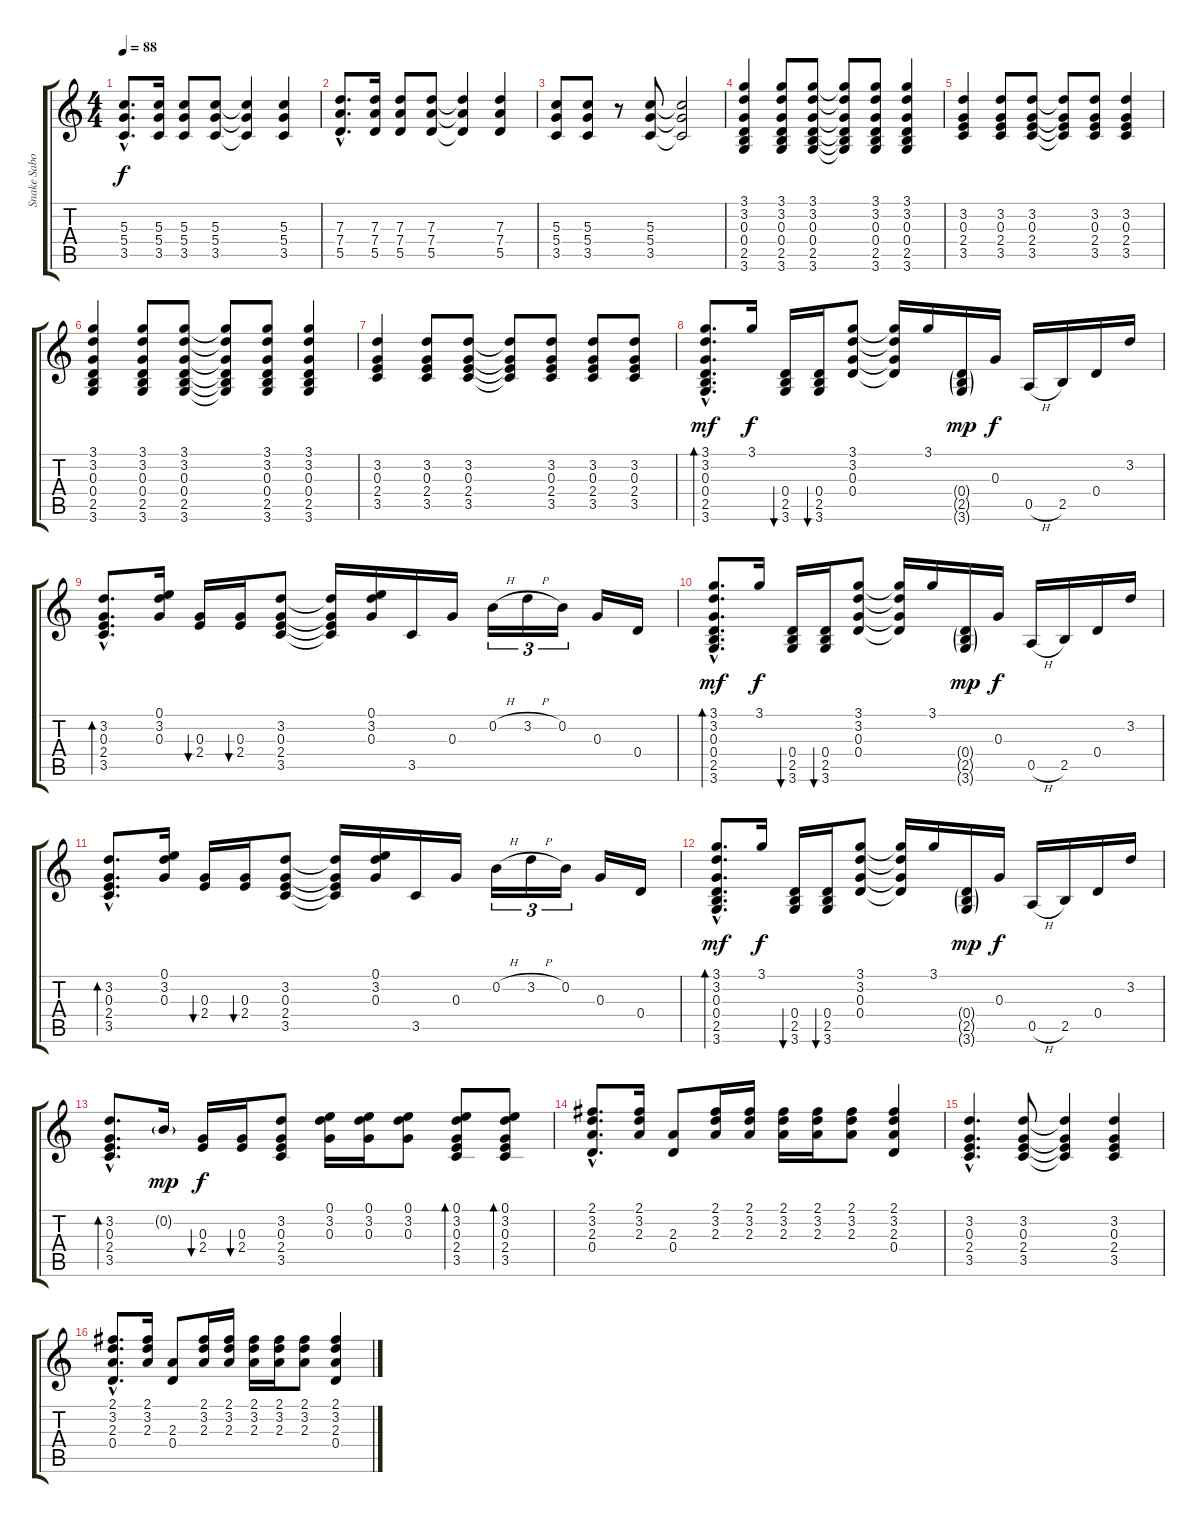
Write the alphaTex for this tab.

\track ("Snake Sabo - Guitar" "Snake Sabo") {instrument acousticguitarsteel}
\staff {score tabs}
\tuning (E4 B3 G3 D3 A2 E2) {hide}
\ts (4 4)
\tempo 88
\clef g2
\ks c
(5.3{hac} 5.4{hac} 3.5{hac}).8{d dy f} (5.3 5.4 3.5).16 (5.3 5.4 3.5).8 (5.3 5.4 3.5).8 (5.3{t} 5.4{t} 3.5{t}).4 (5.3 5.4 3.5).4 |
(7.3{hac} 7.4{hac} 5.5{hac}).8{d} (7.3 7.4 5.5).16 (7.3 7.4 5.5).8 (7.3 7.4 5.5).8 (7.3{t} 7.4{t} 5.5{t}).4 (7.3 7.4 5.5).4 |
(5.3 5.4 3.5).8 (5.3 5.4 3.5).8 r.8 (5.3 5.4 3.5).8 (5.3{t} 5.4{t} 3.5{t}).2 |
(3.1 3.2 0.3 0.4 2.5 3.6).4{instrument acousticguitarsteel} (3.1 3.2 0.3 0.4 2.5 3.6).8 (3.1 3.2 0.3 0.4 2.5 3.6).8 (3.1{t} 3.2{t} 0.3{t} 0.4{t} 2.5{t} 3.6{t}).8 (3.1 3.2 0.3 0.4 2.5 3.6).8 (3.1 3.2 0.3 0.4 2.5 3.6).4 |
(3.2 0.3 2.4 3.5).4 (3.2 0.3 2.4 3.5).8 (3.2 0.3 2.4 3.5).8 (3.2{t} 0.3{t} 2.4{t} 3.5{t}).8 (3.2 0.3 2.4 3.5).8 (3.2 0.3 2.4 3.5).4 |
(3.1 3.2 0.3 0.4 2.5 3.6).4 (3.1 3.2 0.3 0.4 2.5 3.6).8 (3.1 3.2 0.3 0.4 2.5 3.6).8 (3.1{t} 3.2{t} 0.3{t} 0.4{t} 2.5{t} 3.6{t}).8 (3.1 3.2 0.3 0.4 2.5 3.6).8 (3.1 3.2 0.3 0.4 2.5 3.6).4 |
(3.2 0.3 2.4 3.5).4 (3.2 0.3 2.4 3.5).8 (3.2 0.3 2.4 3.5).8 (3.2{t} 0.3{t} 2.4{t} 3.5{t}).8 (3.2 0.3 2.4 3.5).8 (3.2 0.3 2.4 3.5).8 (3.2 0.3 2.4 3.5).8 |
(3.1{hac} 3.2{hac} 0.3{hac} 0.4{hac} 2.5{hac} 3.6{hac}).8{d bd 60 dy mf instrument acousticguitarsteel} 3.1.16{dy f} (0.4 2.5 3.6).16{bu 60} (0.4 2.5 3.6).16{bu 60} (3.1 3.2 0.3 0.4).8 (3.1{t} 3.2{t} 0.3{t} 0.4{t}).16 3.1.16 (0.4{g} 2.5{g} 3.6{g}).16{dy mp} 0.3.16{dy f} 0.5{h}.16 2.5.16 0.4.16 3.2.16 |
(3.2{hac} 0.3{hac} 2.4{hac} 3.5{hac}).8{d bd 60} (0.1 3.2 0.3).16 (0.3 2.4).16{bu 60} (0.3 2.4).16{bu 60} (3.2 0.3 2.4 3.5).8 (3.2{t} 0.3{t} 2.4{t} 3.5{t}).16 (0.1 3.2 0.3).16 3.5.16 0.3.16 0.2{h}.16{tu (3 2)} 3.2{h}.16{tu (3 2)} 0.2.16{tu (3 2)} 0.3.16 0.4.16 |
(3.1{hac} 3.2{hac} 0.3{hac} 0.4{hac} 2.5{hac} 3.6{hac}).8{d bd 60 dy mf} 3.1.16{dy f} (0.4 2.5 3.6).16{bu 60} (0.4 2.5 3.6).16{bu 60} (3.1 3.2 0.3 0.4).8 (3.1{t} 3.2{t} 0.3{t} 0.4{t}).16 3.1.16 (0.4{g} 2.5{g} 3.6{g}).16{dy mp} 0.3.16{dy f} 0.5{h}.16 2.5.16 0.4.16 3.2.16 |
(3.2{hac} 0.3{hac} 2.4{hac} 3.5{hac}).8{d bd 60} (0.1 3.2 0.3).16 (0.3 2.4).16{bu 60} (0.3 2.4).16{bu 60} (3.2 0.3 2.4 3.5).8 (3.2{t} 0.3{t} 2.4{t} 3.5{t}).16 (0.1 3.2 0.3).16 3.5.16 0.3.16 0.2{h}.16{tu (3 2)} 3.2{h}.16{tu (3 2)} 0.2.16{tu (3 2)} 0.3.16 0.4.16 |
(3.1{hac} 3.2{hac} 0.3{hac} 0.4{hac} 2.5{hac} 3.6{hac}).8{d bd 60 dy mf} 3.1.16{dy f} (0.4 2.5 3.6).16{bu 60} (0.4 2.5 3.6).16{bu 60} (3.1 3.2 0.3 0.4).8 (3.1{t} 3.2{t} 0.3{t} 0.4{t}).16 3.1.16 (0.4{g} 2.5{g} 3.6{g}).16{dy mp} 0.3.16{dy f} 0.5{h}.16 2.5.16 0.4.16 3.2.16 |
(3.2{hac} 0.3{hac} 2.4{hac} 3.5{hac}).8{d bd 60} 0.2{g}.16{dy mp} (0.3 2.4).16{bu 60 dy f} (0.3 2.4).16{bu 60} (3.2 0.3 2.4 3.5).8 (0.1 3.2 0.3).16 (0.1 3.2 0.3).16 (0.1 3.2 0.3).8 (0.1 3.2 0.3 2.4 3.5).8{bd 60} (0.1 3.2 0.3 2.4 3.5).8{bd 60} |
(2.1{hac} 3.2{hac} 2.3{hac} 0.4{hac}).8{d instrument distortionguitar} (2.1 3.2 2.3).16 (2.3 0.4).8 (2.1 3.2 2.3).16 (2.1 3.2 2.3).16 (2.1 3.2 2.3).16 (2.1 3.2 2.3).16 (2.1 3.2 2.3).8 (2.1 3.2 2.3 0.4).4 |
(3.2{hac} 0.3{hac} 2.4{hac} 3.5{hac}).4{d} (3.2 0.3 2.4 3.5).8 (3.2{t} 0.3{t} 2.4{t} 3.5{t}).4 (3.2 0.3 2.4 3.5).4 |
(2.1{hac} 3.2{hac} 2.3{hac} 0.4{hac}).8{d} (2.1 3.2 2.3).16 (2.3 0.4).8 (2.1 3.2 2.3).16 (2.1 3.2 2.3).16 (2.1 3.2 2.3).16 (2.1 3.2 2.3).16 (2.1 3.2 2.3).8 (2.1 3.2 2.3 0.4).4
